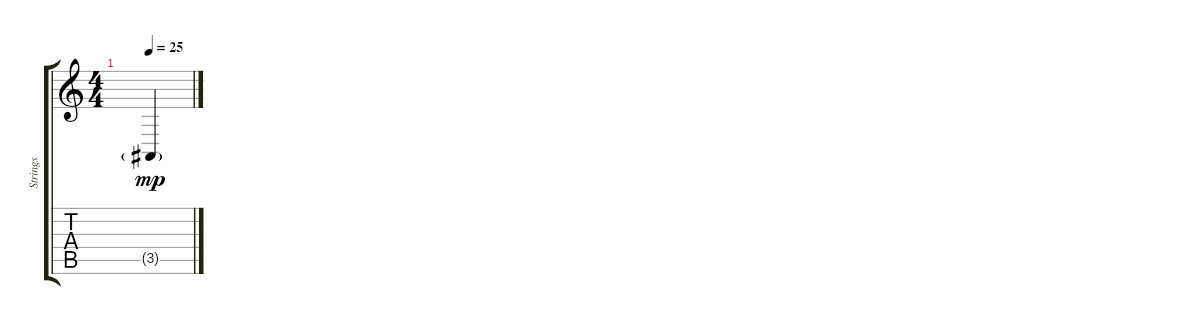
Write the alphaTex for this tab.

\track ("Strings" "Strings") {instrument stringensemble2}
\staff {score tabs}
\tuning (D4 A3 F3 C3 G2 D2) {hide}
\ts (4 4)
\tempo 25
\clef g2
\ks c
3.5{g}.4{dy mp}
